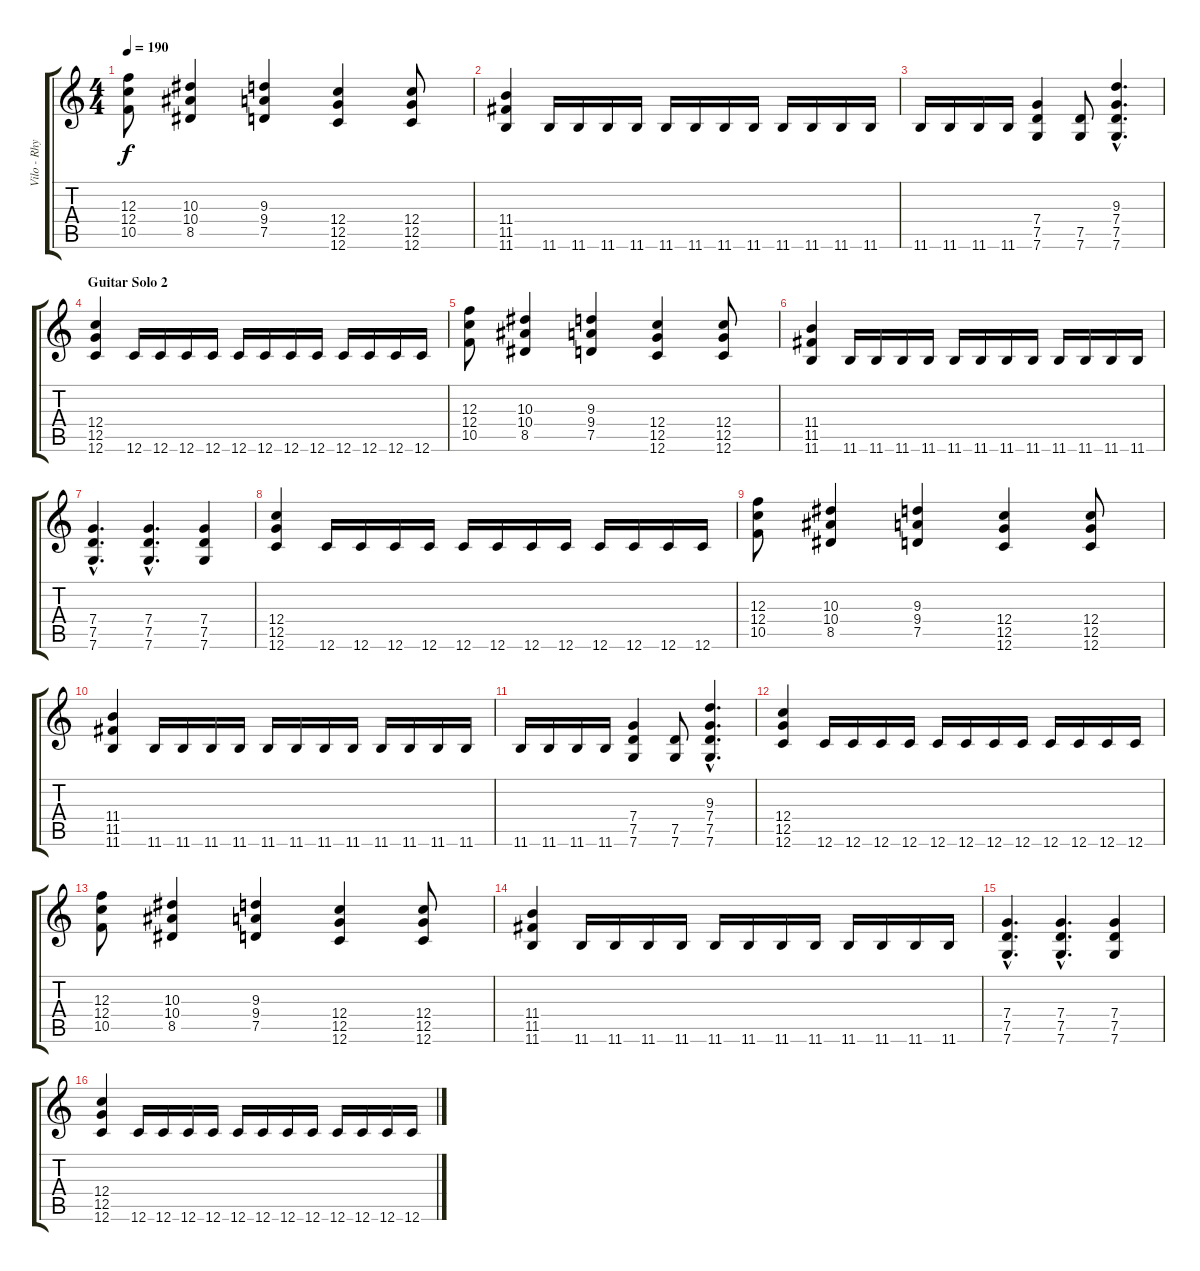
\track ("Vilo - Rhythm" "Vilo - Rhy") {instrument distortionguitar}
\staff {score tabs}
\tuning (D4 A3 F3 C3 G2 C2) {hide}
\ts (4 4)
\tempo 190
\clef g2
\ks c
(12.3 12.4 10.5).8{dy f instrument overdrivenguitar} (10.3 10.4 8.5).4 (9.3 9.4 7.5).4 (12.4 12.5 12.6).4 (12.4 12.5 12.6).8 |
(11.4 11.5 11.6).4 11.6.16{instrument distortionguitar} 11.6.16 11.6.16 11.6.16 11.6.16 11.6.16 11.6.16 11.6.16 11.6.16 11.6.16 11.6.16 11.6.16 |
11.6.16 11.6.16 11.6.16 11.6.16 (7.4 7.5 7.6).4 (7.5 7.6).8 (9.3{hac} 7.4{hac} 7.5{hac} 7.6{hac}).4{d} |
\section ("" "Guitar Solo 2")
(12.4 12.5 12.6).4{volume 13 instrument overdrivenguitar} 12.6.16{instrument distortionguitar} 12.6.16 12.6.16 12.6.16 12.6.16 12.6.16 12.6.16 12.6.16 12.6.16 12.6.16 12.6.16 12.6.16 |
(12.3 12.4 10.5).8{instrument overdrivenguitar} (10.3 10.4 8.5).4 (9.3 9.4 7.5).4 (12.4 12.5 12.6).4 (12.4 12.5 12.6).8 |
(11.4 11.5 11.6).4 11.6.16{instrument distortionguitar} 11.6.16 11.6.16 11.6.16 11.6.16 11.6.16 11.6.16 11.6.16 11.6.16 11.6.16 11.6.16 11.6.16 |
(7.4{hac} 7.5{hac} 7.6{hac}).4{d instrument overdrivenguitar} (7.4{hac} 7.5{hac} 7.6{hac}).4{d} (7.4 7.5 7.6).4 |
(12.4 12.5 12.6).4 12.6.16{instrument distortionguitar} 12.6.16 12.6.16 12.6.16 12.6.16 12.6.16 12.6.16 12.6.16 12.6.16 12.6.16 12.6.16 12.6.16 |
(12.3 12.4 10.5).8{instrument overdrivenguitar} (10.3 10.4 8.5).4 (9.3 9.4 7.5).4 (12.4 12.5 12.6).4 (12.4 12.5 12.6).8 |
(11.4 11.5 11.6).4 11.6.16{instrument distortionguitar} 11.6.16 11.6.16 11.6.16 11.6.16 11.6.16 11.6.16 11.6.16 11.6.16 11.6.16 11.6.16 11.6.16 |
11.6.16 11.6.16 11.6.16 11.6.16 (7.4 7.5 7.6).4 (7.5 7.6).8 (9.3{hac} 7.4{hac} 7.5{hac} 7.6{hac}).4{d} |
(12.4 12.5 12.6).4{volume 13 instrument overdrivenguitar} 12.6.16{instrument distortionguitar} 12.6.16 12.6.16 12.6.16 12.6.16 12.6.16 12.6.16 12.6.16 12.6.16 12.6.16 12.6.16 12.6.16 |
(12.3 12.4 10.5).8{instrument overdrivenguitar} (10.3 10.4 8.5).4 (9.3 9.4 7.5).4 (12.4 12.5 12.6).4 (12.4 12.5 12.6).8 |
(11.4 11.5 11.6).4 11.6.16{instrument distortionguitar} 11.6.16 11.6.16 11.6.16 11.6.16 11.6.16 11.6.16 11.6.16 11.6.16 11.6.16 11.6.16 11.6.16 |
(7.4{hac} 7.5{hac} 7.6{hac}).4{d instrument overdrivenguitar} (7.4{hac} 7.5{hac} 7.6{hac}).4{d} (7.4 7.5 7.6).4 |
(12.4 12.5 12.6).4 12.6.16{instrument distortionguitar} 12.6.16 12.6.16 12.6.16 12.6.16 12.6.16 12.6.16 12.6.16 12.6.16 12.6.16 12.6.16 12.6.16
